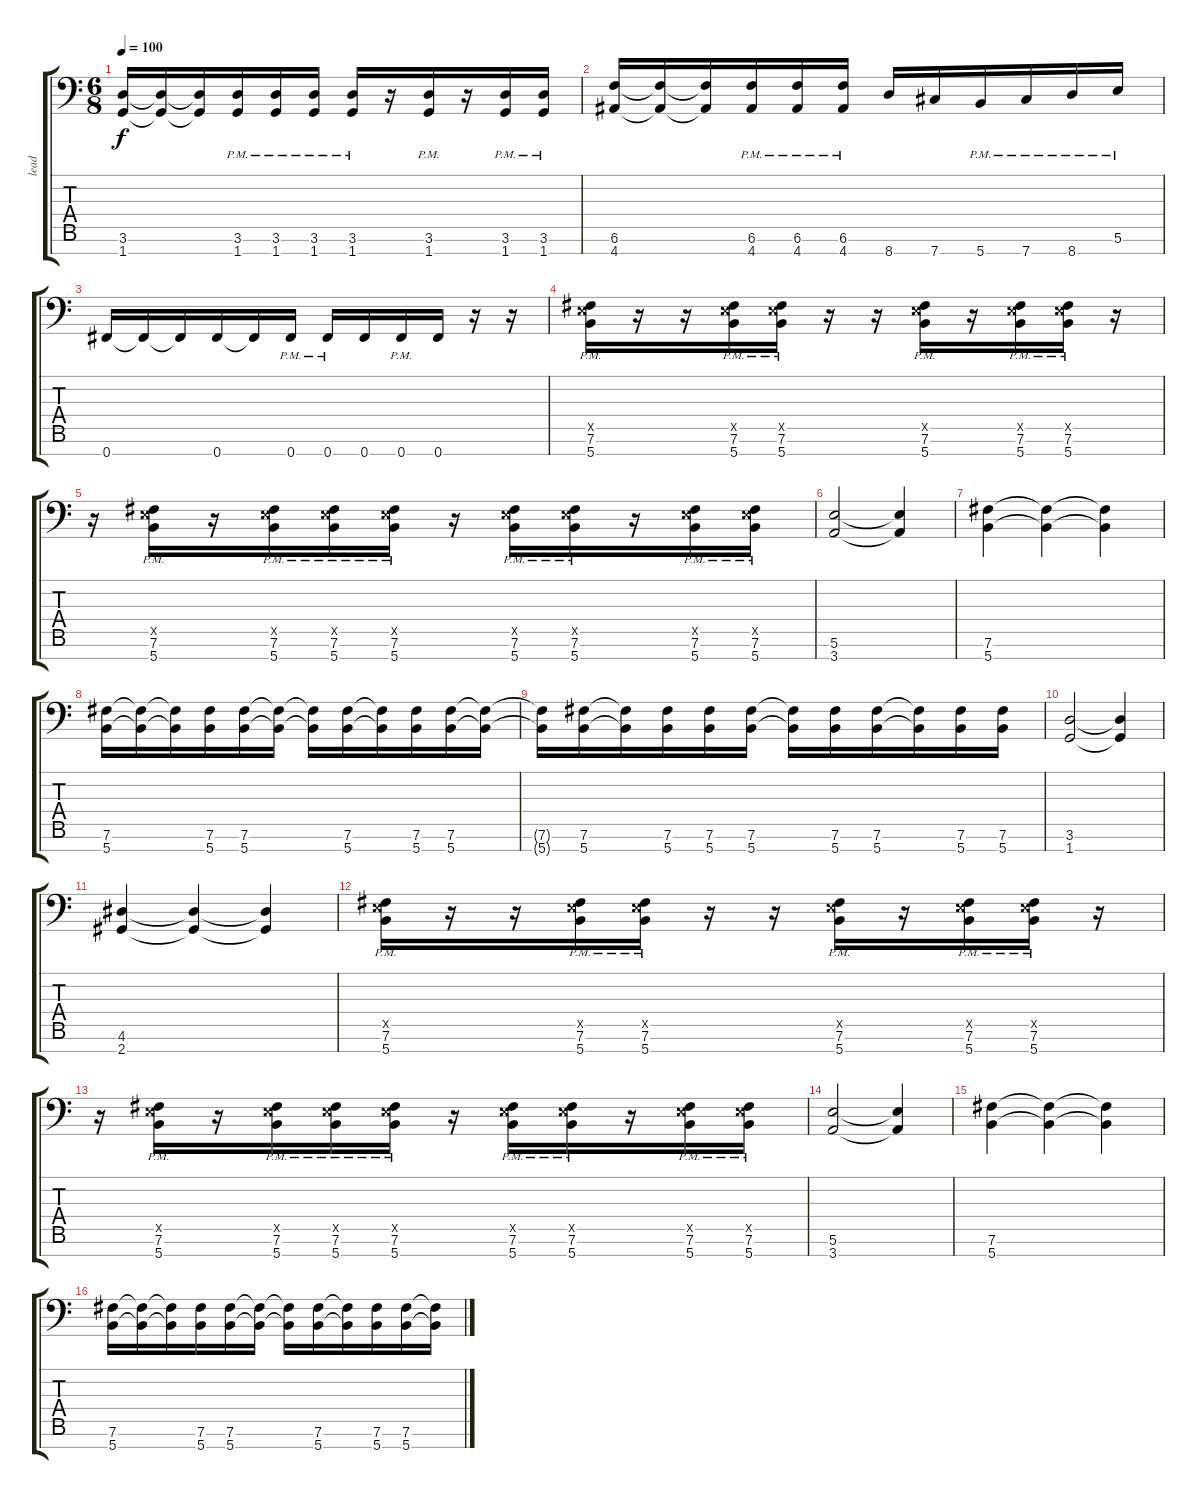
\track ("lead" "lead") {instrument distortionguitar}
\staff {score tabs}
\tuning (B3 G3 D3 A2 E2 B1 Gb1) {hide}
\ts (6 8)
\tempo 100
\clef f4
\ks c
(3.6 1.7).16{dy f} (3.6{t} 1.7{t}).16 (3.6{t} 1.7{t}).16 (3.6{pm} 1.7{pm}).16 (3.6{pm} 1.7{pm}).16 (3.6{pm} 1.7{pm}).16 (3.6{pm} 1.7{pm}).16 r.16 (3.6{pm} 1.7{pm}).16 r.16 (3.6{pm} 1.7{pm}).16 (3.6{pm} 1.7{pm}).16 |
(6.6 4.7).16 (6.6{t} 4.7{t}).16 (6.6{t} 4.7{t}).16 (6.6{pm} 4.7{pm}).16 (6.6{pm} 4.7{pm}).16 (6.6{pm} 4.7{pm}).16 8.7.16 7.7.16 5.7{pm}.16 7.7{pm}.16 8.7{pm}.16 5.6{pm}.16 |
0.7.16 0.7{t}.16 0.7{t}.16 0.7.16 0.7{t}.16 0.7{pm}.16 0.7{pm}.16 0.7.16 0.7{pm}.16 0.7.16 r.16 r.16 |
(0.5{x} 7.6{pm} 5.7{pm}).16 r.16 r.16 (0.5{x} 7.6{pm} 5.7{pm}).16 (0.5{x} 7.6{pm} 5.7{pm}).16 r.16 r.16 (0.5{x} 7.6{pm} 5.7{pm}).16 r.16 (0.5{x} 7.6{pm} 5.7{pm}).16 (0.5{x} 7.6{pm} 5.7{pm}).16 r.16 |
r.16 (0.5{x} 7.6{pm} 5.7{pm}).16 r.16 (0.5{x} 7.6{pm} 5.7{pm}).16 (0.5{x} 7.6{pm} 5.7{pm}).16 (0.5{x} 7.6{pm} 5.7{pm}).16 r.16 (0.5{x} 7.6{pm} 5.7{pm}).16 (0.5{x} 7.6{pm} 5.7{pm}).16 r.16 (0.5{x} 7.6{pm} 5.7{pm}).16 (0.5{x} 7.6{pm} 5.7{pm}).16 |
(5.6 3.7).2 (5.6{t} 3.7{t}).4 |
(7.6 5.7).4 (7.6{t} 5.7{t}).4 (7.6{t} 5.7{t}).4 |
(7.6 5.7).16 (7.6{t} 5.7{t}).16 (7.6{t} 5.7{t}).16 (7.6 5.7).16 (7.6 5.7).16 (7.6{t} 5.7{t}).16 (7.6{t} 5.7{t}).16 (7.6 5.7).16 (7.6{t} 5.7{t}).16 (7.6 5.7).16 (7.6 5.7).16 (7.6{t} 5.7{t}).16 |
(7.6{t} 5.7{t}).16 (7.6 5.7).16 (7.6{t} 5.7{t}).16 (7.6 5.7).16 (7.6 5.7).16 (7.6 5.7).16 (7.6{t} 5.7{t}).16 (7.6 5.7).16 (7.6 5.7).16 (7.6{t} 5.7{t}).16 (7.6 5.7).16 (7.6 5.7).16 |
(3.6 1.7).2 (3.6{t} 1.7{t}).4 |
(4.6 2.7).4 (4.6{t} 2.7{t}).4 (4.6{t} 2.7{t}).4 |
(0.5{x} 7.6{pm} 5.7{pm}).16 r.16 r.16 (0.5{x} 7.6{pm} 5.7{pm}).16 (0.5{x} 7.6{pm} 5.7{pm}).16 r.16 r.16 (0.5{x} 7.6{pm} 5.7{pm}).16 r.16 (0.5{x} 7.6{pm} 5.7{pm}).16 (0.5{x} 7.6{pm} 5.7{pm}).16 r.16 |
r.16 (0.5{x} 7.6{pm} 5.7{pm}).16 r.16 (0.5{x} 7.6{pm} 5.7{pm}).16 (0.5{x} 7.6{pm} 5.7{pm}).16 (0.5{x} 7.6{pm} 5.7{pm}).16 r.16 (0.5{x} 7.6{pm} 5.7{pm}).16 (0.5{x} 7.6{pm} 5.7{pm}).16 r.16 (0.5{x} 7.6{pm} 5.7{pm}).16 (0.5{x} 7.6{pm} 5.7{pm}).16 |
(5.6 3.7).2 (5.6{t} 3.7{t}).4 |
(7.6 5.7).4 (7.6{t} 5.7{t}).4 (7.6{t} 5.7{t}).4 |
(7.6 5.7).16 (7.6{t} 5.7{t}).16 (7.6{t} 5.7{t}).16 (7.6 5.7).16 (7.6 5.7).16 (7.6{t} 5.7{t}).16 (7.6{t} 5.7{t}).16 (7.6 5.7).16 (7.6{t} 5.7{t}).16 (7.6 5.7).16 (7.6 5.7).16 (7.6{t} 5.7{t}).16
